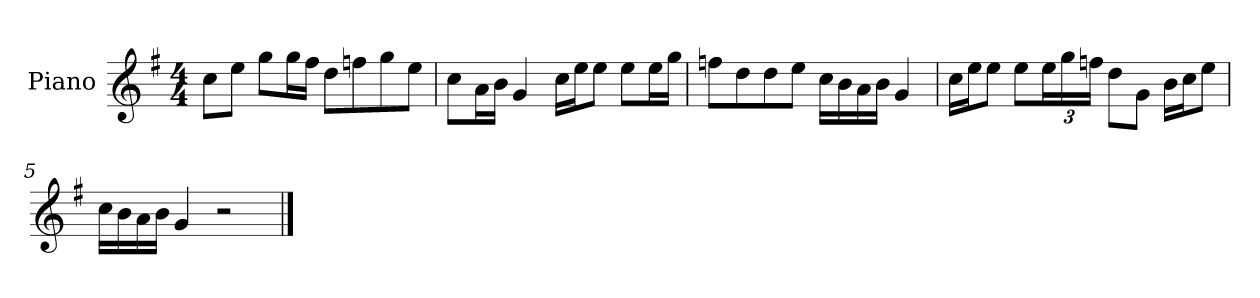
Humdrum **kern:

**kern
*part1
*staff1
*I"Piano
*I'P-no
*clefG2
*k[f#]
*M4/4
*MM90
=1
8cc\L
8ee\J
8gg\L
16gg\L
16ff#\JJ
8dd\L
8ffn\
8gg\
8ee\J
=2
8cc\L
16a\L
16b\JJ
4g/
16cc\LL
16ee\J
8ee\J
8ee\L
16ee\L
16gg\JJ
=3
8ffn\L
8dd\
8dd\
8ee\J
16cc\LL
16b\
16a\
16b\JJ
4g/
=4
16cc\LL
16ee\J
8ee\J
8ee\L
*Xbrackettup
24ee\L
24gg\
24ffn\JJ
8dd\L
8g\J
16b\LL
16cc\J
8ee\J
!!LO:LB:g=z
=5
16cc\LL
16b\
16a\
16b\JJ
4g/
2r
==
*-
